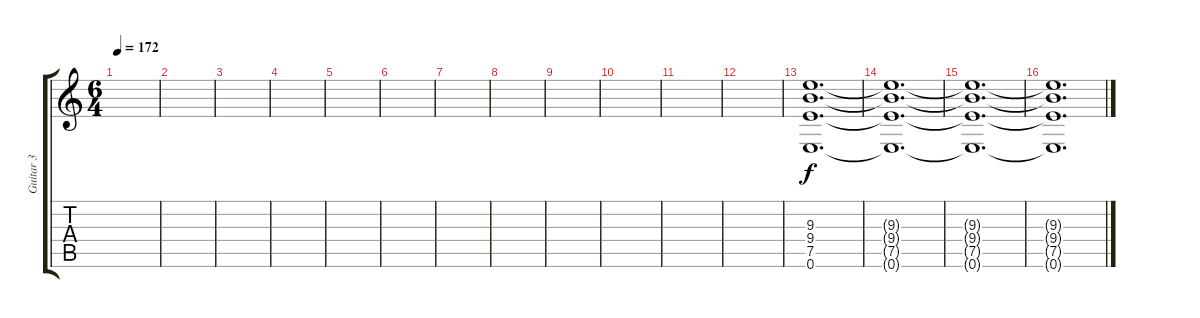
\track ("Guitar 3" "Guitar 3") {instrument distortionguitar}
\staff {score tabs}
\tuning (E4 B3 G3 D3 A2 E2) {hide}
\ts (6 4)
\tempo 172
\clef g2
\ks c
|
|
|
|
|
|
|
|
|
|
|
|
(9.3 9.4 7.5 0.6).1{d volume 14} |
(9.3{t} 9.4{t} 7.5{t} 0.6{t}).1{d} |
(9.3{t} 9.4{t} 7.5{t} 0.6{t}).1{d} |
(9.3{t} 9.4{t} 7.5{t} 0.6{t}).1{d}
